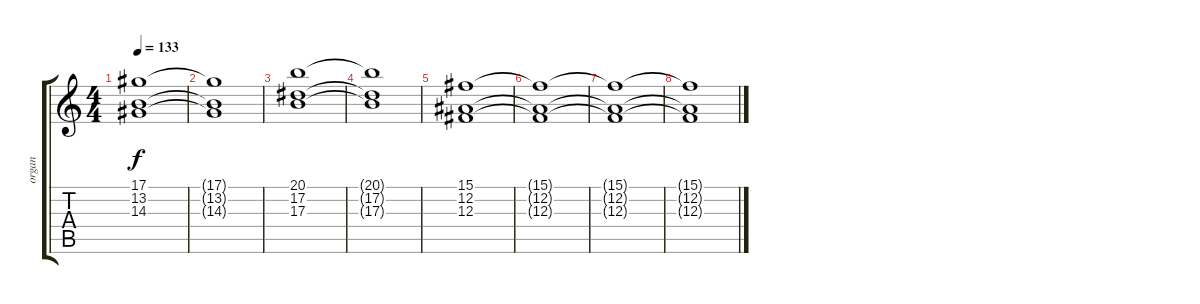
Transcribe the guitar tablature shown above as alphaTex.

\track ("organ" "organ") {instrument drawbarorgan}
\staff {score tabs}
\tuning (Eb4 Bb3 Gb3 Db3 Ab2 Eb2) {hide}
\ts (4 4)
\tempo 133
\clef g2
\ks c
(17.1 13.2 14.3).1{dy f} |
(17.1{t} 13.2{t} 14.3{t}).1 |
(20.1 17.2 17.3).1 |
(20.1{t} 17.2{t} 17.3{t}).1 |
(15.1 12.2 12.3).1 |
(15.1{t} 12.2{t} 12.3{t}).1 |
(15.1{t} 12.2{t} 12.3{t}).1 |
(15.1{t} 12.2{t} 12.3{t}).1
